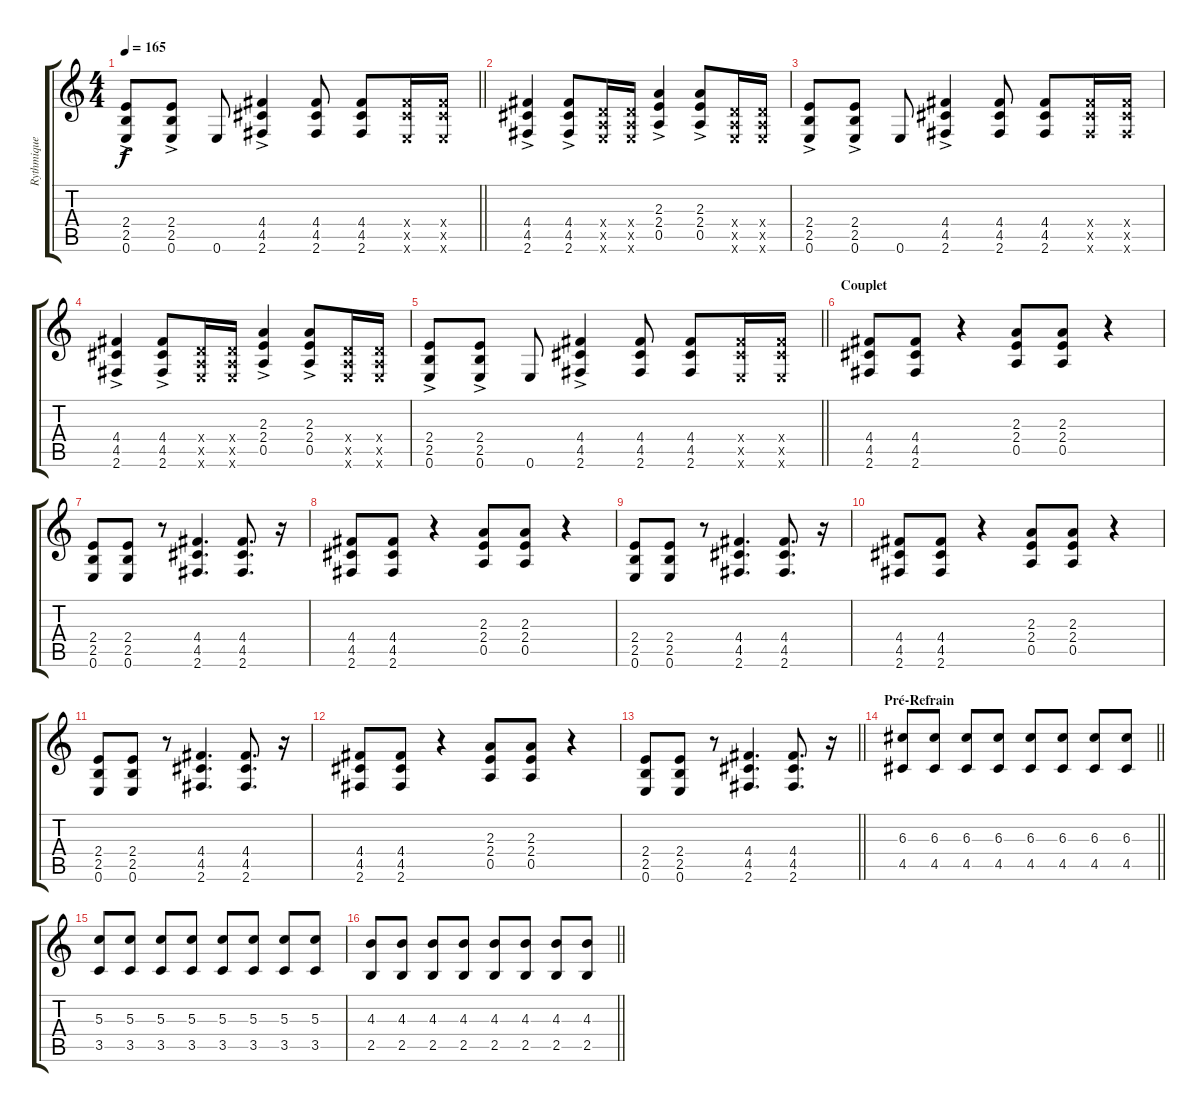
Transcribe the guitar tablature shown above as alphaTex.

\track ("Rythmique" "Rythmique") {instrument overdrivenguitar}
\staff {score tabs}
\tuning (E4 B3 G3 D3 A2 E2) {hide}
\ts (4 4)
\tempo 165
\clef g2
\barLineRight lightlight
\ks c
(2.4 2.5{ac} 0.6{ac}).8{dy f} (2.4 2.5{ac} 0.6{ac}).8 0.6.8 (4.4 4.5{ac} 2.6{ac}).4 (4.4 4.5 2.6).8 (4.4 4.5 2.6).8 (4.4{x} 4.5{x} 0.6{x}).16 (4.4{x} 4.5{x} 0.6{x}).16 |
(4.4 4.5{ac} 2.6{ac}).4 (4.4 4.5{ac} 2.6{ac}).8 (0.4{x} 0.5{x} 0.6{x}).16 (0.4{x} 0.5{x} 0.6{x}).16 (2.3{ac} 2.4{ac} 0.5{ac}).4 (2.3{ac} 2.4{ac} 0.5{ac}).8 (0.4{x} 0.5{x} 0.6{x}).16 (0.4{x} 0.5{x} 0.6{x}).16 |
(2.4 2.5{ac} 0.6{ac}).8 (2.4 2.5{ac} 0.6{ac}).8 0.6.8 (4.4 4.5{ac} 2.6{ac}).4 (4.4 4.5 2.6).8 (4.4 4.5 2.6).8 (4.4{x} 4.5{x} 2.6{x}).16 (4.4{x} 4.5{x} 2.6{x}).16 |
(4.4 4.5{ac} 2.6{ac}).4 (4.4 4.5{ac} 2.6{ac}).8 (0.4{x} 0.5{x} 0.6{x}).16 (0.4{x} 0.5{x} 0.6{x}).16 (2.3{ac} 2.4{ac} 0.5{ac}).4 (2.3{ac} 2.4{ac} 0.5{ac}).8 (0.4{x} 0.5{x} 0.6{x}).16 (0.4{x} 0.5{x} 0.6{x}).16 |
\barLineRight lightlight
(2.4 2.5{ac} 0.6{ac}).8 (2.4 2.5{ac} 0.6{ac}).8 0.6.8 (4.4 4.5{ac} 2.6{ac}).4 (4.4 4.5 2.6).8 (4.4 4.5 2.6).8 (4.4{x} 4.5{x} 0.6{x}).16 (4.4{x} 4.5{x} 0.6{x}).16 |
\section ("" "Couplet")
(4.4 4.5 2.6).8 (4.4 4.5 2.6).8 r.4 (2.3 2.4 0.5).8 (2.3 2.4 0.5).8 r.4 |
(2.4 2.5 0.6).8 (2.4 2.5 0.6).8 r.8 (4.4 4.5 2.6).4{d} (4.4 4.5 2.6).8{d} r.16 |
(4.4 4.5 2.6).8 (4.4 4.5 2.6).8 r.4 (2.3 2.4 0.5).8 (2.3 2.4 0.5).8 r.4 |
(2.4 2.5 0.6).8 (2.4 2.5 0.6).8 r.8 (4.4 4.5 2.6).4{d} (4.4 4.5 2.6).8{d} r.16 |
(4.4 4.5 2.6).8 (4.4 4.5 2.6).8 r.4 (2.3 2.4 0.5).8 (2.3 2.4 0.5).8 r.4 |
(2.4 2.5 0.6).8 (2.4 2.5 0.6).8 r.8 (4.4 4.5 2.6).4{d} (4.4 4.5 2.6).8{d} r.16 |
(4.4 4.5 2.6).8 (4.4 4.5 2.6).8 r.4 (2.3 2.4 0.5).8 (2.3 2.4 0.5).8 r.4 |
\barLineRight lightlight
(2.4 2.5 0.6).8 (2.4 2.5 0.6).8 r.8 (4.4 4.5 2.6).4{d} (4.4 4.5 2.6).8{d} r.16 |
\section ("" "Pré-Refrain")
\barLineRight lightlight
(6.3 4.5).8 (6.3 4.5).8 (6.3 4.5).8 (6.3 4.5).8 (6.3 4.5).8 (6.3 4.5).8 (6.3 4.5).8 (6.3 4.5).8 |
(5.3 3.5).8 (5.3 3.5).8 (5.3 3.5).8 (5.3 3.5).8 (5.3 3.5).8 (5.3 3.5).8 (5.3 3.5).8 (5.3 3.5).8 |
\barLineRight lightlight
(4.3 2.5).8 (4.3 2.5).8 (4.3 2.5).8 (4.3 2.5).8 (4.3 2.5).8 (4.3 2.5).8 (4.3 2.5).8 (4.3 2.5).8
